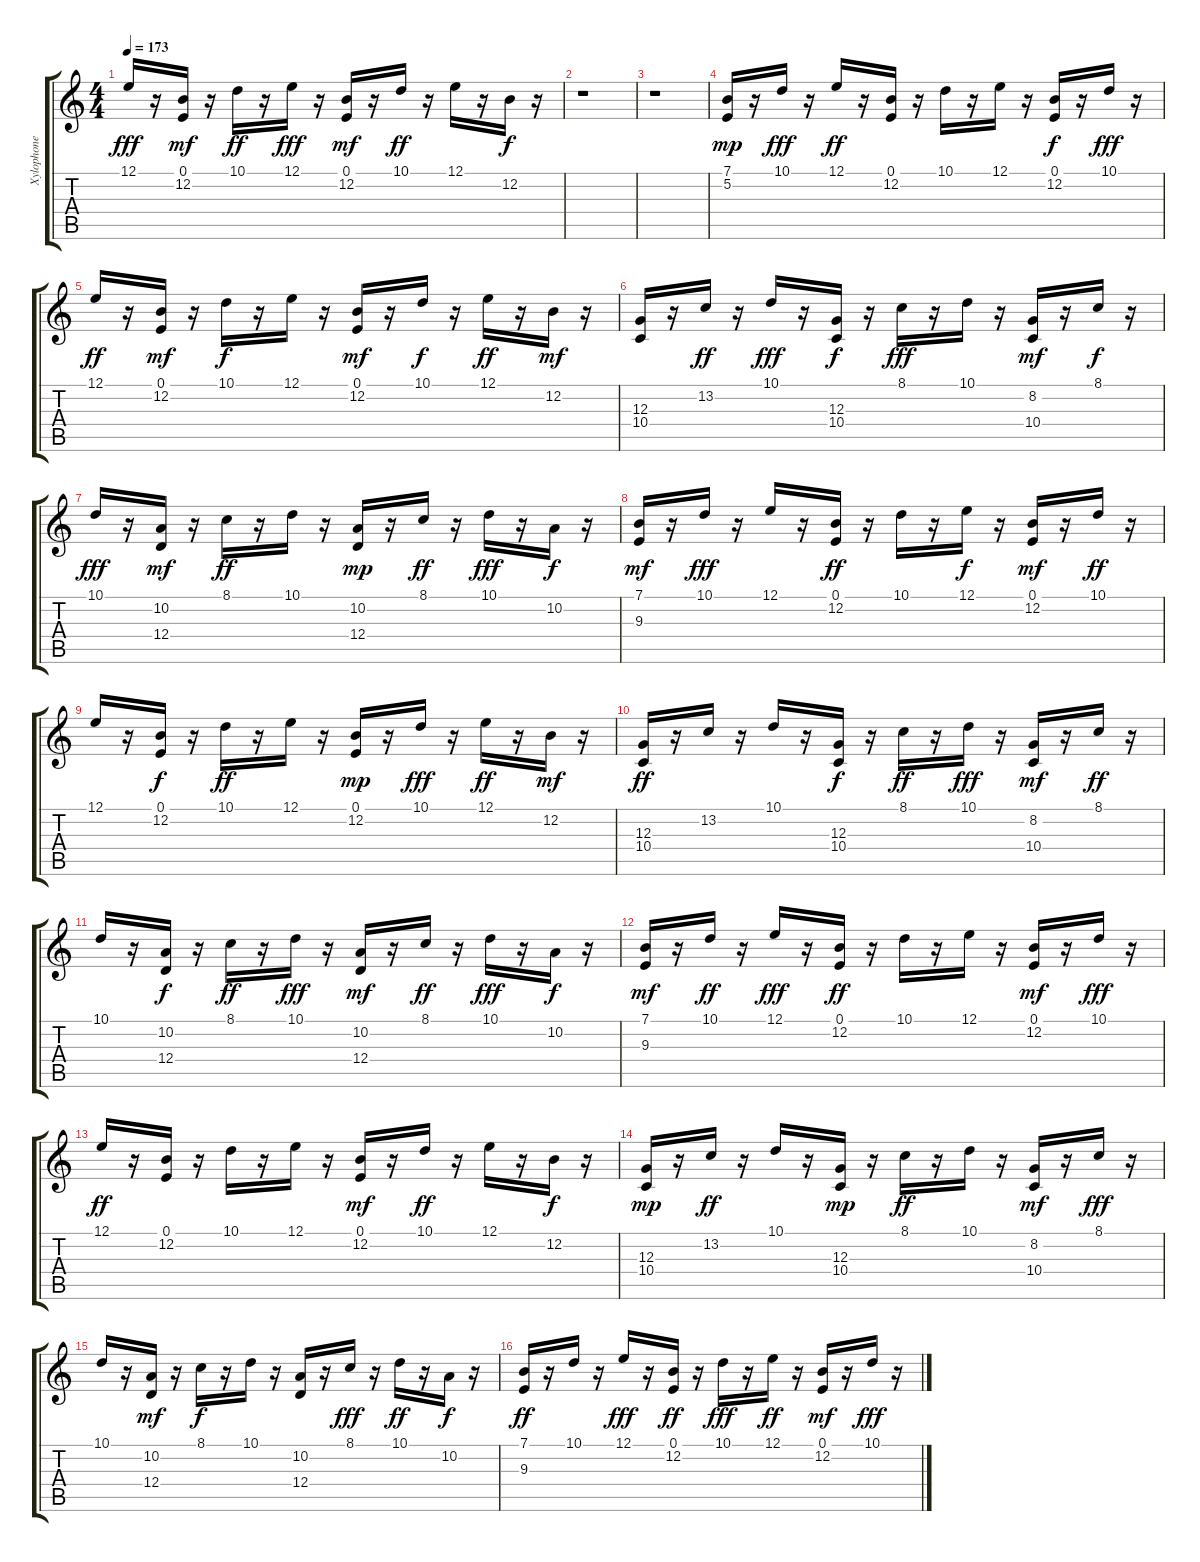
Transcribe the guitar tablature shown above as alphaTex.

\track ("Xylophone" "Xylophone") {instrument xylophone}
\staff {score tabs}
\tuning (E4 B3 G3 D3 A2 E2) {hide}
\ts (4 4)
\tempo 173
\clef g2
\ks c
12.1.16{dy fff} r.16 (0.1 12.2).16{dy mf} r.16 10.1.16{dy ff} r.16 12.1.16{dy fff} r.16 (0.1 12.2).16{dy mf} r.16 10.1.16{dy ff} r.16 12.1.16 r.16 12.2.16{dy f} r.16 |
r.1 |
r.1 |
(7.1 5.2).16{dy mp} r.16 10.1.16{dy fff} r.16 12.1.16{dy ff} r.16 (0.1 12.2).16 r.16 10.1.16 r.16 12.1.16 r.16 (0.1 12.2).16{dy f} r.16 10.1.16{dy fff} r.16 |
12.1.16{dy ff} r.16 (0.1 12.2).16{dy mf} r.16 10.1.16{dy f} r.16 12.1.16 r.16 (0.1 12.2).16{dy mf} r.16 10.1.16{dy f} r.16 12.1.16{dy ff} r.16 12.2.16{dy mf} r.16 |
(12.3 10.4).16 r.16 13.2.16{dy ff} r.16 10.1.16{dy fff} r.16 (12.3 10.4).16{dy f} r.16 8.1.16{dy fff} r.16 10.1.16 r.16 (8.2 10.4).16{dy mf} r.16 8.1.16{dy f} r.16 |
10.1.16{dy fff} r.16 (10.2 12.4).16{dy mf} r.16 8.1.16{dy ff} r.16 10.1.16 r.16 (10.2 12.4).16{dy mp} r.16 8.1.16{dy ff} r.16 10.1.16{dy fff} r.16 10.2.16{dy f} r.16 |
(7.1 9.3).16{dy mf} r.16 10.1.16{dy fff} r.16 12.1.16 r.16 (0.1 12.2).16{dy ff} r.16 10.1.16 r.16 12.1.16{dy f} r.16 (0.1 12.2).16{dy mf} r.16 10.1.16{dy ff} r.16 |
12.1.16 r.16 (0.1 12.2).16{dy f} r.16 10.1.16{dy ff} r.16 12.1.16 r.16 (0.1 12.2).16{dy mp} r.16 10.1.16{dy fff} r.16 12.1.16{dy ff} r.16 12.2.16{dy mf} r.16 |
(12.3 10.4).16{dy ff} r.16 13.2.16 r.16 10.1.16 r.16 (12.3 10.4).16{dy f} r.16 8.1.16{dy ff} r.16 10.1.16{dy fff} r.16 (8.2 10.4).16{dy mf} r.16 8.1.16{dy ff} r.16 |
10.1.16 r.16 (10.2 12.4).16{dy f} r.16 8.1.16{dy ff} r.16 10.1.16{dy fff} r.16 (10.2 12.4).16{dy mf} r.16 8.1.16{dy ff} r.16 10.1.16{dy fff} r.16 10.2.16{dy f} r.16 |
(7.1 9.3).16{dy mf} r.16 10.1.16{dy ff} r.16 12.1.16{dy fff} r.16 (0.1 12.2).16{dy ff} r.16 10.1.16 r.16 12.1.16 r.16 (0.1 12.2).16{dy mf} r.16 10.1.16{dy fff} r.16 |
12.1.16{dy ff} r.16 (0.1 12.2).16 r.16 10.1.16 r.16 12.1.16 r.16 (0.1 12.2).16{dy mf} r.16 10.1.16{dy ff} r.16 12.1.16 r.16 12.2.16{dy f} r.16 |
(12.3 10.4).16{dy mp} r.16 13.2.16{dy ff} r.16 10.1.16 r.16 (12.3 10.4).16{dy mp} r.16 8.1.16{dy ff} r.16 10.1.16 r.16 (8.2 10.4).16{dy mf} r.16 8.1.16{dy fff} r.16 |
10.1.16 r.16 (10.2 12.4).16{dy mf} r.16 8.1.16{dy f} r.16 10.1.16 r.16 (10.2 12.4).16 r.16 8.1.16{dy fff} r.16 10.1.16{dy ff} r.16 10.2.16{dy f} r.16 |
(7.1 9.3).16{dy ff} r.16 10.1.16 r.16 12.1.16{dy fff} r.16 (0.1 12.2).16{dy ff} r.16 10.1.16{dy fff} r.16 12.1.16{dy ff} r.16 (0.1 12.2).16{dy mf} r.16 10.1.16{dy fff} r.16
